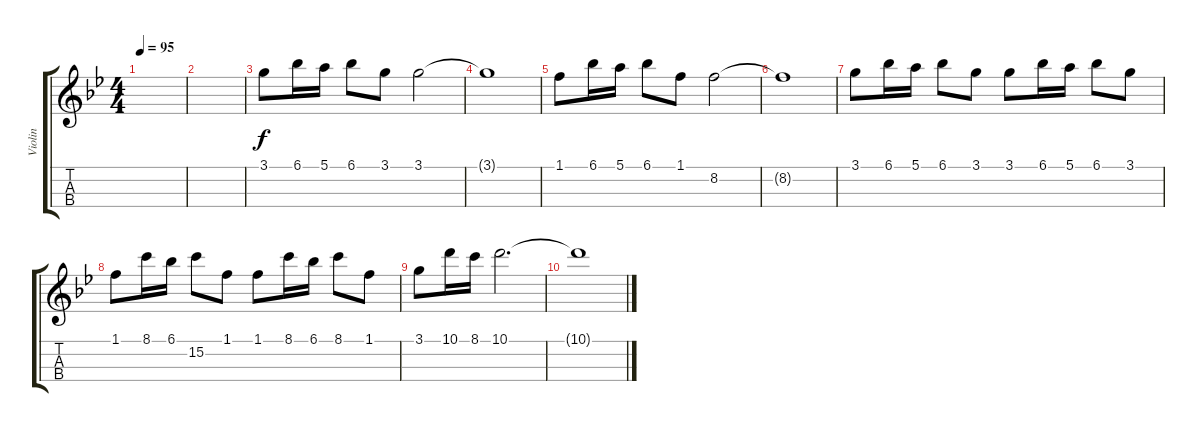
\track ("Violin" "Violin") {instrument violin}
\staff {score tabs}
\tuning (E5 A4 D4 G3) {hide}
\ts (4 4)
\tempo 95
\clef g2
\ks gminor
|
|
3.1.8 6.1.16 5.1.16 6.1.8 3.1.8 3.1.2 |
3.1{t}.1 |
1.1.8 6.1.16 5.1.16 6.1.8 1.1.8 8.2.2 |
8.2{t}.1 |
3.1.8 6.1.16 5.1.16 6.1.8 3.1.8 3.1.8 6.1.16 5.1.16 6.1.8 3.1.8 |
1.1.8 8.1.16 6.1.16 15.2.8 1.1.8 1.1.8 8.1.16 6.1.16 8.1.8 1.1.8 |
3.1.8 10.1.16 8.1.16 10.1.2{d} |
10.1{t}.1
